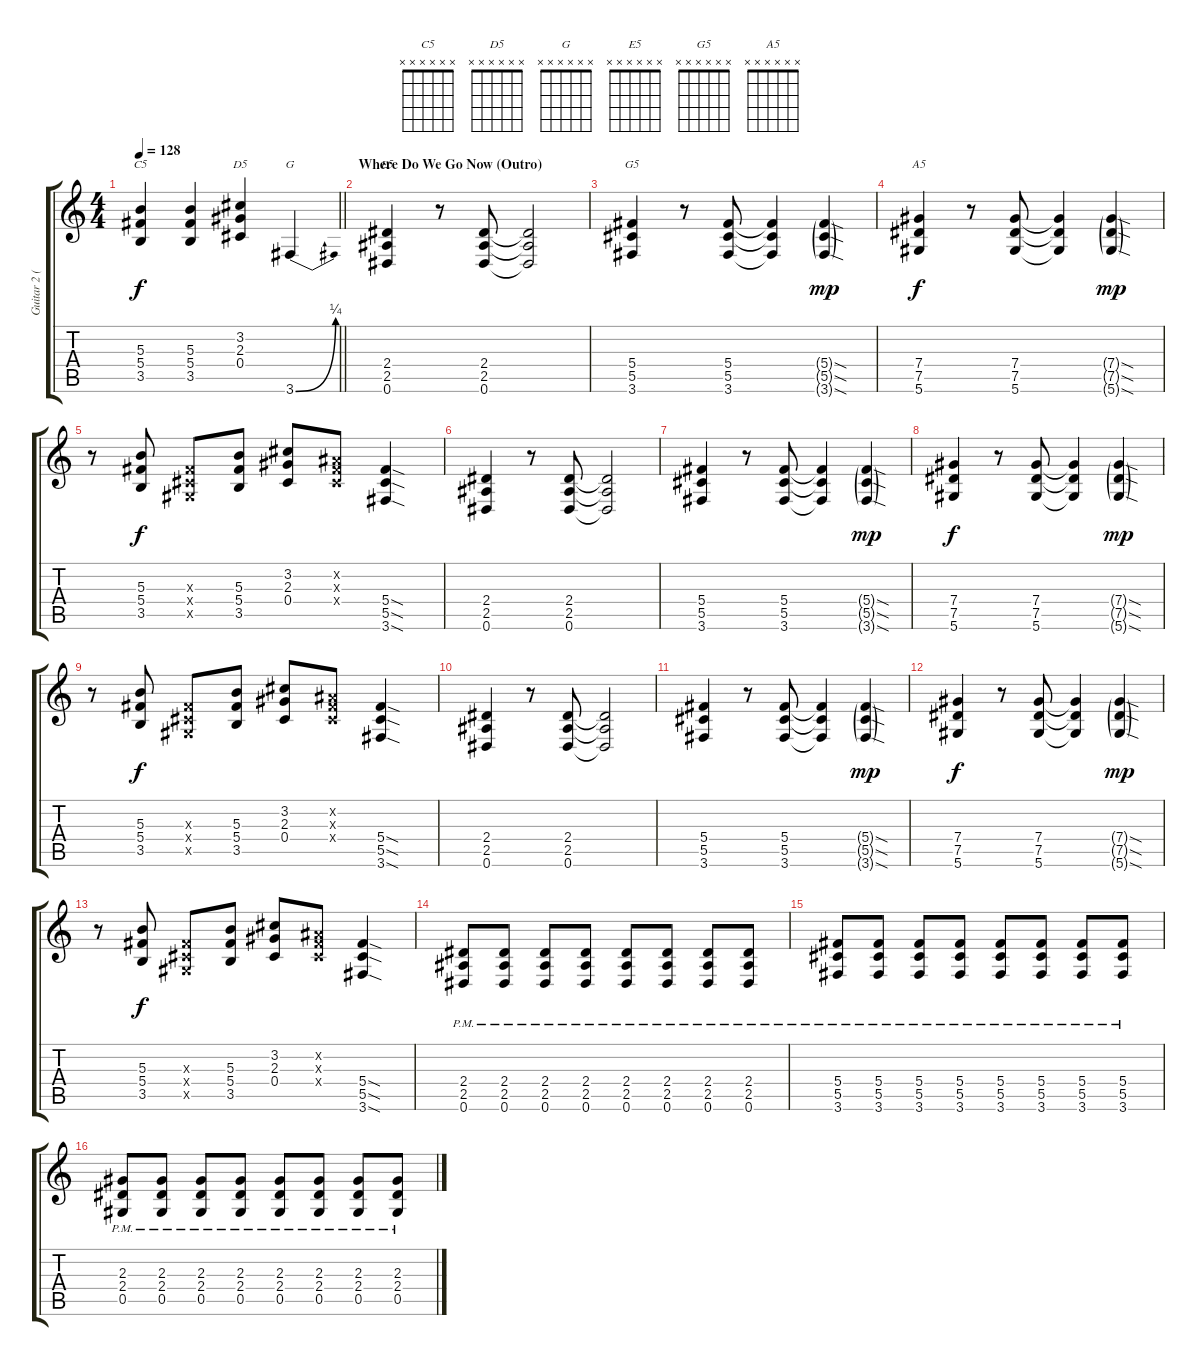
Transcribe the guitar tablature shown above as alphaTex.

\track ("Guitar 2 (Izzy)" "Guitar 2 (") {instrument distortionguitar}
\staff {score tabs}
\tuning (Eb4 Bb3 Gb3 Db3 Ab2 Eb2) {hide}
\chord ("C5" x x x x x x)
\chord ("D5" x x x x x x)
\chord ("G" x x x x x x)
\chord ("E5" x x x x x x)
\chord ("G5" x x x x x x)
\chord ("A5" x x x x x x)
\ts (4 4)
\tempo 128
\clef g2
\barLineRight lightlight
\ks c
(5.3 5.4 3.5).4{ch "C5" dy f} (5.3 5.4 3.5).4 (3.2 2.3 0.4).4{ch "D5"} 3.6{be (bend 0 0 60 1)}.4{ch "G"} |
\section ("" "Where Do We Go Now (Outro)")
(2.4 2.5 0.6).4{ch "E5"} r.8 (2.4 2.5 0.6).8 (2.4{t} 2.5{t} 0.6{t}).2 |
(5.4 5.5 3.6).4{ch "G5"} r.8 (5.4 5.5 3.6).8 (5.4{t} 5.5{t} 3.6{t}).4 (5.4{sod g} 5.5{sod g} 3.6{sod g}).4{dy mp} |
(7.4 7.5 5.6).4{ch "A5" dy f} r.8 (7.4 7.5 5.6).8 (7.4{t} 7.5{t} 5.6{t}).4 (7.4{sod g} 7.5{sod g} 5.6{sod g}).4{dy mp} |
r.8 (5.3 5.4 3.5).8{dy f} (0.3{x} 0.4{x} 0.5{x}).8 (5.3 5.4 3.5).8 (3.2 2.3 0.4).8 (0.2{x} 0.3{x} 0.4{x}).8 (5.4{sod} 5.5{sod} 3.6{sod}).4 |
(2.4 2.5 0.6).4 r.8 (2.4 2.5 0.6).8 (2.4{t} 2.5{t} 0.6{t}).2 |
(5.4 5.5 3.6).4 r.8 (5.4 5.5 3.6).8 (5.4{t} 5.5{t} 3.6{t}).4 (5.4{sod g} 5.5{sod g} 3.6{sod g}).4{dy mp} |
(7.4 7.5 5.6).4{dy f} r.8 (7.4 7.5 5.6).8 (7.4{t} 7.5{t} 5.6{t}).4 (7.4{sod g} 7.5{sod g} 5.6{sod g}).4{dy mp} |
r.8 (5.3 5.4 3.5).8{dy f} (0.3{x} 0.4{x} 0.5{x}).8 (5.3 5.4 3.5).8 (3.2 2.3 0.4).8 (0.2{x} 0.3{x} 0.4{x}).8 (5.4{sod} 5.5{sod} 3.6{sod}).4 |
(2.4 2.5 0.6).4 r.8 (2.4 2.5 0.6).8 (2.4{t} 2.5{t} 0.6{t}).2 |
(5.4 5.5 3.6).4 r.8 (5.4 5.5 3.6).8 (5.4{t} 5.5{t} 3.6{t}).4 (5.4{sod g} 5.5{sod g} 3.6{sod g}).4{dy mp} |
(7.4 7.5 5.6).4{dy f} r.8 (7.4 7.5 5.6).8 (7.4{t} 7.5{t} 5.6{t}).4 (7.4{sod g} 7.5{sod g} 5.6{sod g}).4{dy mp} |
r.8 (5.3 5.4 3.5).8{dy f} (0.3{x} 0.4{x} 0.5{x}).8 (5.3 5.4 3.5).8 (3.2 2.3 0.4).8 (0.2{x} 0.3{x} 0.4{x}).8 (5.4{sod} 5.5{sod} 3.6{sod}).4 |
(2.4{pm} 2.5{pm} 0.6{pm}).8 (2.4{pm} 2.5{pm} 0.6{pm}).8 (2.4{pm} 2.5{pm} 0.6{pm}).8 (2.4{pm} 2.5{pm} 0.6{pm}).8 (2.4{pm} 2.5{pm} 0.6{pm}).8 (2.4{pm} 2.5{pm} 0.6{pm}).8 (2.4{pm} 2.5{pm} 0.6{pm}).8 (2.4{pm} 2.5{pm} 0.6{pm}).8 |
(5.4{pm} 5.5{pm} 3.6{pm}).8 (5.4{pm} 5.5{pm} 3.6{pm}).8 (5.4{pm} 5.5{pm} 3.6{pm}).8 (5.4{pm} 5.5{pm} 3.6{pm}).8 (5.4{pm} 5.5{pm} 3.6{pm}).8 (5.4{pm} 5.5{pm} 3.6{pm}).8 (5.4{pm} 5.5{pm} 3.6{pm}).8 (5.4{pm} 5.5{pm} 3.6{pm}).8 |
(2.3{pm} 2.4{pm} 0.5{pm}).8 (2.3{pm} 2.4{pm} 0.5{pm}).8 (2.3{pm} 2.4{pm} 0.5{pm}).8 (2.3{pm} 2.4{pm} 0.5{pm}).8 (2.3{pm} 2.4{pm} 0.5{pm}).8 (2.3{pm} 2.4{pm} 0.5{pm}).8 (2.3{pm} 2.4{pm} 0.5{pm}).8 (2.3{pm} 2.4{pm} 0.5{pm}).8
